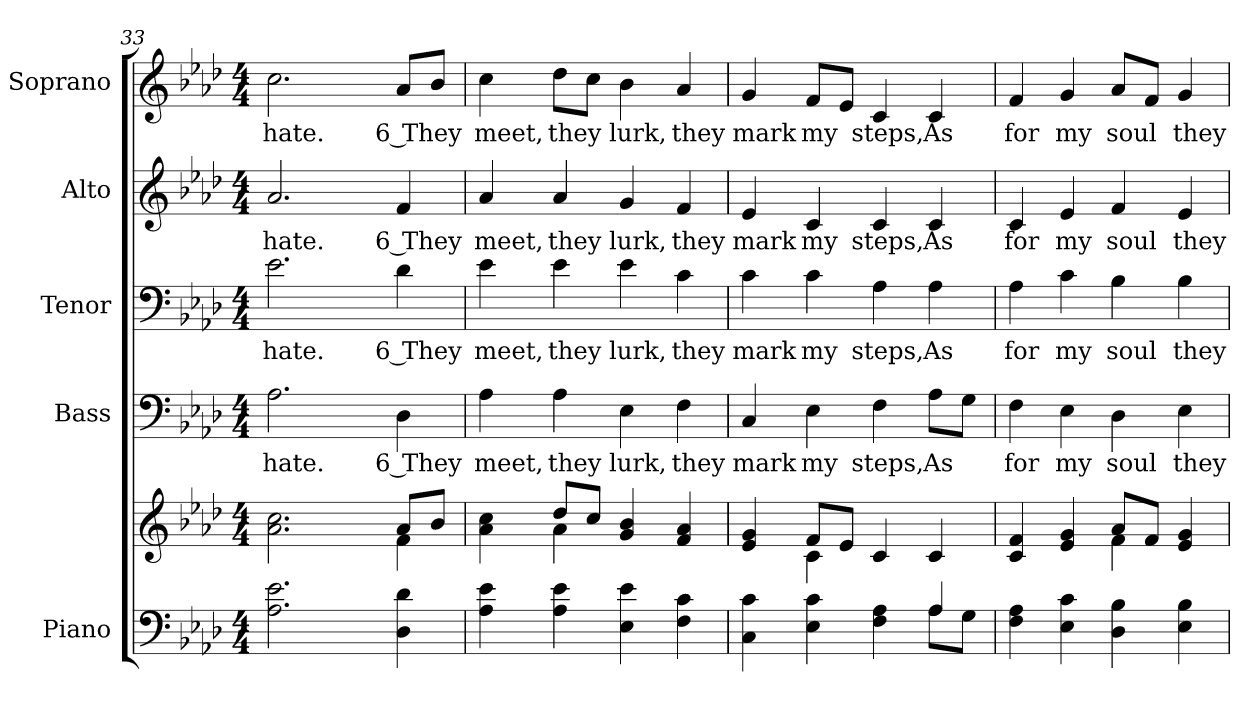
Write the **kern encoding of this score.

**kern	**kern	**kern	**text	**kern	**text	**kern	**text	**kern	**text
*part5	*part5	*part4	*part4	*part3	*part3	*part2	*part2	*part1	*part1
*staff6	*staff5	*staff4	*staff4	*staff3	*staff3	*staff2	*staff2	*staff1	*staff1
*I"Piano	*	*I"Bass	*	*I"Tenor	*	*I"Alto	*	*I"Soprano	*
*I'Pno.	*	*I'B.	*	*I'T.	*	*I'A.	*	*I'S.	*
*clefF4	*clefG2	*clefF4	*	*clefF4	*	*clefG2	*	*clefG2	*
*k[b-e-a-d-]	*k[b-e-a-d-]	*k[b-e-a-d-]	*	*k[b-e-a-d-]	*	*k[b-e-a-d-]	*	*k[b-e-a-d-]	*
*A-:	*A-:	*A-:	*	*A-:	*	*A-:	*	*A-:	*
*M4/4	*M4/4	*M4/4	*	*M4/4	*	*M4/4	*	*M4/4	*
=33	=33	=33	=33	=33	=33	=33	=33	=33	=33
*	*^	*	*	*	*	*	*	*	*
!	!	!	!	!LO:LY:b:color=#000000	!	!	!	!	!	!
!	!	!	!	!	!	!LO:LY:b:color=#000000	!	!	!	!
!	!	!	!	!	!	!	!	!LO:LY:b:color=#000000	!	!
!	!	!	!	!	!	!	!	!	!	!LO:LY:b:color=#000000
2.A-i\ 2.e-i	2.a-i\ 2.cci	2ryy	2.A-i\	hate.	2.e-i\	hate.	2.a-i/	hate.	2.cci\	hate.
.	.	4ryy	.	.	.	.	.	.	.	.
!	!	!	!	!LO:LY:b:color=#000000	!	!	!	!	!	!
!	!	!	!	!	!	!LO:LY:b:color=#000000	!	!	!	!
!	!	!	!	!	!	!	!	!LO:LY:b:color=#000000	!	!
!	!	!	!	!	!	!	!	!	!	!LO:LY:b:color=#000000
4D-i\ 4d-i	8a-i/L	4fi\	4D-i\	6 They	4d-i\	6 They	4fi/	6 They	8a-i/L	6 They
.	8b-i/J	.	.	.	.	.	.	.	8b-i/J	.
=34	=34	=34	=34	=34	=34	=34	=34	=34	=34	=34
!	!	!	!	!LO:LY:b:color=#000000	!	!	!	!	!	!
!	!	!	!	!	!	!LO:LY:b:color=#000000	!	!	!	!
!	!	!	!	!	!	!	!	!LO:LY:b:color=#000000	!	!
!	!	!	!	!	!	!	!	!	!	!LO:LY:b:color=#000000
4A-i\ 4e-i	4a-i\ 4cci	4ryy	4A-i\	meet,	4e-i\	meet,	4a-i/	meet,	4cci\	meet,
!	!	!	!	!LO:LY:b:color=#000000	!	!	!	!	!	!
!	!	!	!	!	!	!LO:LY:b:color=#000000	!	!	!	!
!	!	!	!	!	!	!	!	!LO:LY:b:color=#000000	!	!
!	!	!	!	!	!	!	!	!	!	!LO:LY:b:color=#000000
4A-i\ 4e-i	8dd-i/L	4a-i\	4A-i\	they	4e-i\	they	4a-i/	they	8dd-i\L	they
.	8cci/J	.	.	.	.	.	.	.	8cci\J	.
!	!	!	!	!LO:LY:b:color=#000000	!	!	!	!	!	!
!	!	!	!	!	!	!LO:LY:b:color=#000000	!	!	!	!
!	!	!	!	!	!	!	!	!LO:LY:b:color=#000000	!	!
!	!	!	!	!	!	!	!	!	!	!LO:LY:b:color=#000000
4E-i\ 4e-i	4gi/ 4b-i	2ryy	4E-i\	lurk,	4e-i\	lurk,	4gi/	lurk,	4b-i\	lurk,
!	!	!	!	!LO:LY:b:color=#000000	!	!	!	!	!	!
!	!	!	!	!	!	!LO:LY:b:color=#000000	!	!	!	!
!	!	!	!	!	!	!	!	!LO:LY:b:color=#000000	!	!
!	!	!	!	!	!	!	!	!	!	!LO:LY:b:color=#000000
4Fi\ 4ci	4fi/ 4a-i	.	4Fi\	they	4ci\	they	4fi/	they	4a-i/	they
!!LO:PB:g=z
=35	=35	=35	=35	=35	=35	=35	=35	=35	=35	=35
*^	*	*	*	*	*	*	*	*	*	*
!	!	!	!	!	!LO:LY:b:color=#000000	!	!	!	!	!	!
!	!	!	!	!	!	!	!LO:LY:b:color=#000000	!	!	!	!
!	!	!	!	!	!	!	!	!	!LO:LY:b:color=#000000	!	!
!	!	!	!	!	!	!	!	!	!	!	!LO:LY:b:color=#000000
4Ci\ 4ci	2ryy	4e-i/ 4gi	4ryy	4Ci/	mark	4ci\	mark	4e-i/	mark	4gi/	mark
!	!	!	!	!	!LO:LY:b:color=#000000	!	!	!	!	!	!
!	!	!	!	!	!	!	!LO:LY:b:color=#000000	!	!	!	!
!	!	!	!	!	!	!	!	!	!LO:LY:b:color=#000000	!	!
!	!	!	!	!	!	!	!	!	!	!	!LO:LY:b:color=#000000
4E-i\ 4ci	.	8fi/L	4ci\	4E-i\	my	4ci\	my	4ci/	my	8fi/L	my
.	.	8e-i/J	.	.	.	.	.	.	.	8e-i/J	.
!	!	!	!	!	!LO:LY:b:color=#000000	!	!	!	!	!	!
!	!	!	!	!	!	!	!LO:LY:b:color=#000000	!	!	!	!
!	!	!	!	!	!	!	!	!	!LO:LY:b:color=#000000	!	!
!	!	!	!	!	!	!	!	!	!	!	!LO:LY:b:color=#000000
4Fi\ 4A-i	4ryy	4ci/	2ryy	4Fi\	steps,	4A-i\	steps,	4ci/	steps,	4ci/	steps,
!	!	!	!	!	!LO:LY:b:color=#000000	!	!	!	!	!	!
!	!	!	!	!	!	!	!LO:LY:b:color=#000000	!	!	!	!
!	!	!	!	!	!	!	!	!	!LO:LY:b:color=#000000	!	!
!	!	!	!	!	!	!	!	!	!	!	!LO:LY:b:color=#000000
4A-i/	8A-i\L	4ci/	.	8A-i\L	As	4A-i\	As	4ci/	As	4ci/	As
.	8Gi\J	.	.	8Gi\J	.	.	.	.	.	.	.
*v	*v	*	*	*	*	*	*	*	*	*	*
=36	=36	=36	=36	=36	=36	=36	=36	=36	=36	=36
*^	*	*	*	*	*	*	*	*	*	*
!	!	!	!	!	!LO:LY:b:color=#000000	!	!	!	!	!	!
*v	*v	*	*	*	*	*	*	*	*	*	*
*^	*	*	*	*	*	*	*	*	*	*
!	!	!	!	!	!	!	!LO:LY:b:color=#000000	!	!	!	!
*v	*v	*	*	*	*	*	*	*	*	*	*
*^	*	*	*	*	*	*	*	*	*	*
!	!	!	!	!	!	!	!	!	!LO:LY:b:color=#000000	!	!
*v	*v	*	*	*	*	*	*	*	*	*	*
*^	*	*	*	*	*	*	*	*	*	*
!	!	!	!	!	!	!	!	!	!	!	!LO:LY:b:color=#000000
*v	*v	*	*	*	*	*	*	*	*	*	*
4Fi\ 4A-i	4ci/ 4fi	2ryy	4Fi\	for	4A-i\	for	4ci/	for	4fi/	for
!	!	!	!	!LO:LY:b:color=#000000	!	!	!	!	!	!
!	!	!	!	!	!	!LO:LY:b:color=#000000	!	!	!	!
!	!	!	!	!	!	!	!	!LO:LY:b:color=#000000	!	!
!	!	!	!	!	!	!	!	!	!	!LO:LY:b:color=#000000
4E-i\ 4ci	4e-i/ 4gi	.	4E-i\	my	4ci\	my	4e-i/	my	4gi/	my
!	!	!	!	!LO:LY:b:color=#000000	!	!	!	!	!	!
!	!	!	!	!	!	!LO:LY:b:color=#000000	!	!	!	!
!	!	!	!	!	!	!	!	!LO:LY:b:color=#000000	!	!
!	!	!	!	!	!	!	!	!	!	!LO:LY:b:color=#000000
4D-i\ 4B-i	8a-i/L	4fi\	4D-i\	soul	4B-i\	soul	4fi/	soul	8a-i/L	soul
.	8fi/J	.	.	.	.	.	.	.	8fi/J	.
!	!	!	!	!LO:LY:b:color=#000000	!	!	!	!	!	!
!	!	!	!	!	!	!LO:LY:b:color=#000000	!	!	!	!
!	!	!	!	!	!	!	!	!LO:LY:b:color=#000000	!	!
!	!	!	!	!	!	!	!	!	!	!LO:LY:b:color=#000000
4E-i\ 4B-i	4e-i/ 4gi	4ryy	4E-i\	they	4B-i\	they	4e-i/	they	4gi/	they
*	*v	*v	*	*	*	*	*	*	*	*
=	=	=	=	=	=	=	=	=	=
*-	*-	*-	*-	*-	*-	*-	*-	*-	*-
